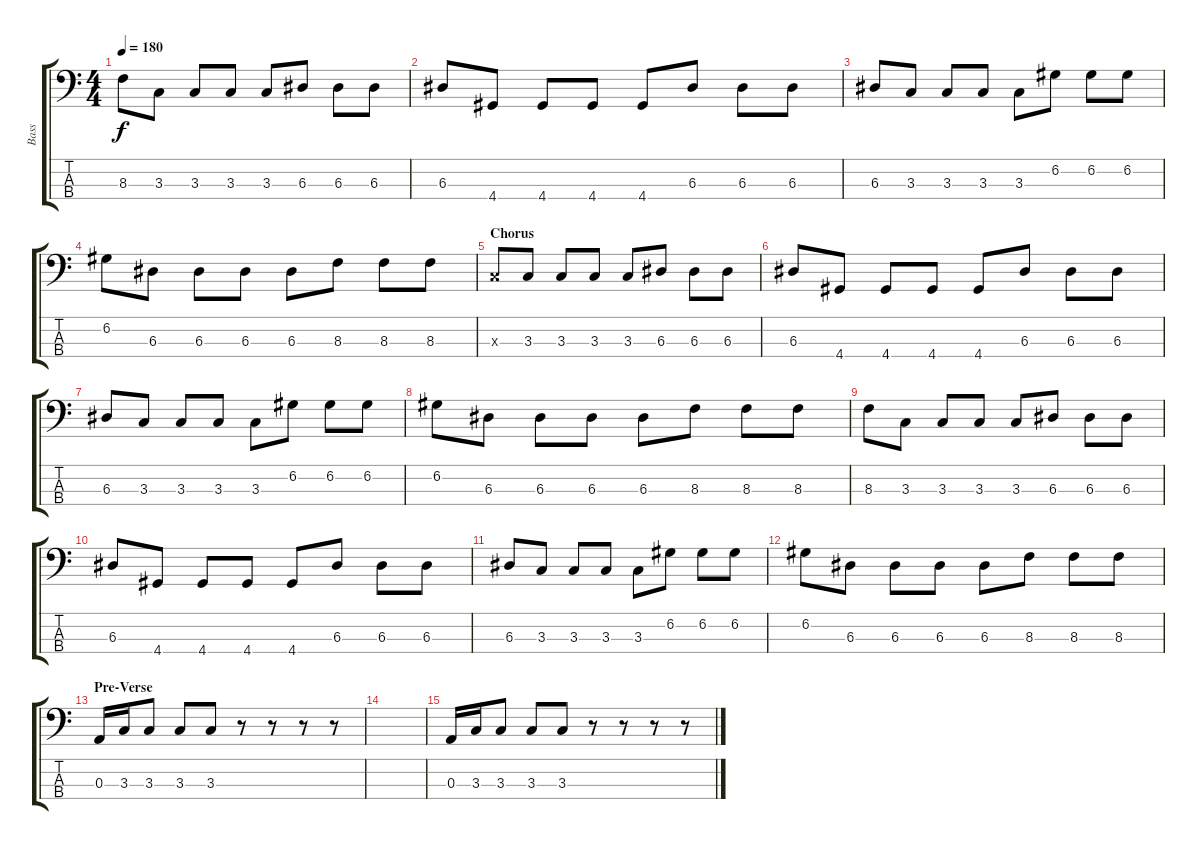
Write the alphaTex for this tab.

\track ("Bass" "Bass") {instrument electricbasspick}
\staff {score tabs}
\tuning (G2 D2 A1 E1) {hide}
\ts (4 4)
\tempo 180
\clef f4
\ks c
8.3.8{dy f} 3.3.8 3.3.8 3.3.8 3.3.8 6.3.8 6.3.8 6.3.8 |
6.3.8 4.4.8 4.4.8 4.4.8 4.4.8 6.3.8 6.3.8 6.3.8 |
6.3.8 3.3.8 3.3.8 3.3.8 3.3.8 6.2.8 6.2.8 6.2.8 |
6.2.8 6.3.8 6.3.8 6.3.8 6.3.8 8.3.8 8.3.8 8.3.8 |
\section ("" "Chorus")
3.3{x}.8 3.3.8 3.3.8 3.3.8 3.3.8 6.3.8 6.3.8 6.3.8 |
6.3.8 4.4.8 4.4.8 4.4.8 4.4.8 6.3.8 6.3.8 6.3.8 |
6.3.8 3.3.8 3.3.8 3.3.8 3.3.8 6.2.8 6.2.8 6.2.8 |
6.2.8 6.3.8 6.3.8 6.3.8 6.3.8 8.3.8 8.3.8 8.3.8 |
8.3.8 3.3.8 3.3.8 3.3.8 3.3.8 6.3.8 6.3.8 6.3.8 |
6.3.8 4.4.8 4.4.8 4.4.8 4.4.8 6.3.8 6.3.8 6.3.8 |
6.3.8 3.3.8 3.3.8 3.3.8 3.3.8 6.2.8 6.2.8 6.2.8 |
6.2.8 6.3.8 6.3.8 6.3.8 6.3.8 8.3.8 8.3.8 8.3.8 |
\section ("" "Pre-Verse")
0.3.16 3.3.16 3.3.8 3.3.8 3.3.8 r.8 r.8 r.8 r.8 |
|
0.3.16 3.3.16 3.3.8 3.3.8 3.3.8 r.8 r.8 r.8 r.8
